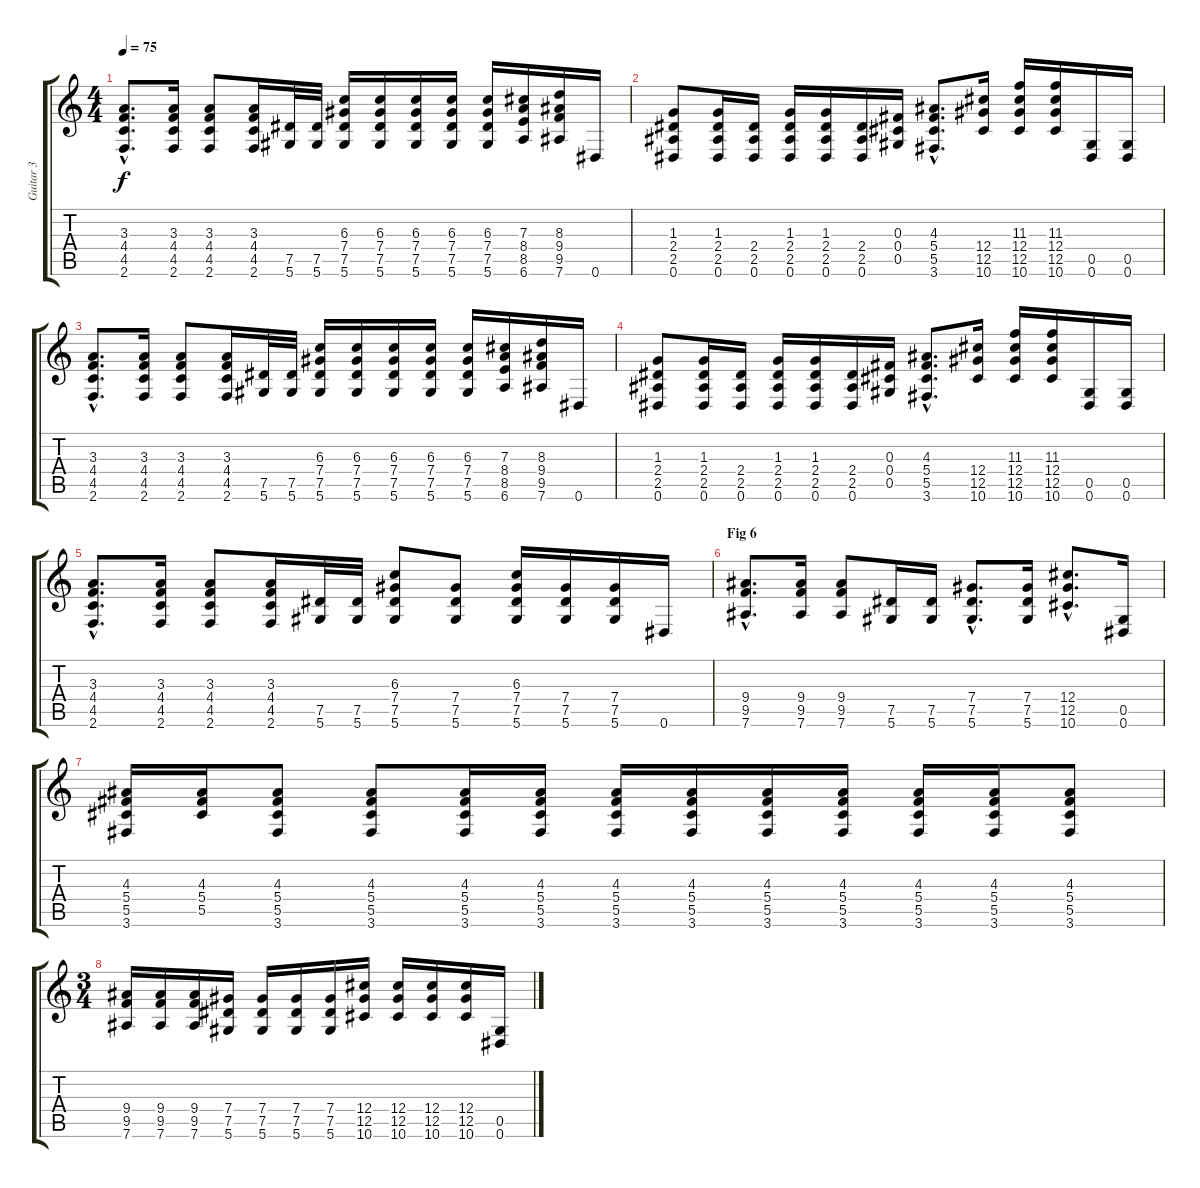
\track ("Guitar 3" "Guitar 3") {instrument overdrivenguitar}
\staff {score tabs}
\tuning (Eb4 Bb3 Gb3 Db3 Ab2 Eb2) {hide}
\ts (4 4)
\tempo 75
\clef g2
\ks c
(3.3{hac} 4.4{hac} 4.5{hac} 2.6{hac}).8{d dy f} (3.3 4.4 4.5 2.6).16 (3.3 4.4 4.5 2.6).8 (3.3 4.4 4.5 2.6).16 (7.5 5.6).32 (7.5 5.6).32 (6.3 7.4 7.5 5.6).16 (6.3 7.4 7.5 5.6).16 (6.3 7.4 7.5 5.6).16 (6.3 7.4 7.5 5.6).16 (6.3 7.4 7.5 5.6).16 (7.3 8.4 8.5 6.6).16 (8.3 9.4 9.5 7.6).16 0.6.16 |
(1.3 2.4 2.5 0.6).8 (1.3 2.4 2.5 0.6).16 (2.4 2.5 0.6).16 (1.3 2.4 2.5 0.6).16 (1.3 2.4 2.5 0.6).16 (2.4 2.5 0.6).16 (0.3 0.4 0.5).16 (4.3{hac} 5.4{hac} 5.5{hac} 3.6{hac}).8{d} (12.4 12.5 10.6).16 (11.3 12.4 12.5 10.6).16 (11.3 12.4 12.5 10.6).16 (0.5 0.6).16 (0.5 0.6).16 |
(3.3{hac} 4.4{hac} 4.5{hac} 2.6{hac}).8{d} (3.3 4.4 4.5 2.6).16 (3.3 4.4 4.5 2.6).8 (3.3 4.4 4.5 2.6).16 (7.5 5.6).32 (7.5 5.6).32 (6.3 7.4 7.5 5.6).16 (6.3 7.4 7.5 5.6).16 (6.3 7.4 7.5 5.6).16 (6.3 7.4 7.5 5.6).16 (6.3 7.4 7.5 5.6).16 (7.3 8.4 8.5 6.6).16 (8.3 9.4 9.5 7.6).16 0.6.16 |
(1.3 2.4 2.5 0.6).8 (1.3 2.4 2.5 0.6).16 (2.4 2.5 0.6).16 (1.3 2.4 2.5 0.6).16 (1.3 2.4 2.5 0.6).16 (2.4 2.5 0.6).16 (0.3 0.4 0.5).16 (4.3{hac} 5.4{hac} 5.5{hac} 3.6{hac}).8{d} (12.4 12.5 10.6).16 (11.3 12.4 12.5 10.6).16 (11.3 12.4 12.5 10.6).16 (0.5 0.6).16 (0.5 0.6).16 |
(3.3{hac} 4.4{hac} 4.5{hac} 2.6{hac}).8{d} (3.3 4.4 4.5 2.6).16 (3.3 4.4 4.5 2.6).8 (3.3 4.4 4.5 2.6).16 (7.5 5.6).32 (7.5 5.6).32 (6.3 7.4 7.5 5.6).8 (7.4 7.5 5.6).8 (6.3 7.4 7.5 5.6).16 (7.4 7.5 5.6).16 (7.4 7.5 5.6).16 0.6.16 |
\section ("" "Fig 6")
(9.4{hac} 9.5{hac} 7.6{hac}).8{d} (9.4 9.5 7.6).16 (9.4 9.5 7.6).8 (7.5 5.6).16 (7.5 5.6).16 (7.4{hac} 7.5{hac} 5.6{hac}).8{d} (7.4 7.5 5.6).16 (12.4{hac} 12.5{hac} 10.6{hac}).8{d} (0.5 0.6).16 |
(4.3 5.4 5.5 3.6).16 (4.3 5.4 5.5).16 (4.3 5.4 5.5 3.6).8 (4.3 5.4 5.5 3.6).8 (4.3 5.4 5.5 3.6).16 (4.3 5.4 5.5 3.6).16 (4.3 5.4 5.5 3.6).16 (4.3 5.4 5.5 3.6).16 (4.3 5.4 5.5 3.6).16 (4.3 5.4 5.5 3.6).16 (4.3 5.4 5.5 3.6).16 (4.3 5.4 5.5 3.6).16 (4.3 5.4 5.5 3.6).8 |
\ts (3 4)
(9.4 9.5 7.6).16 (9.4 9.5 7.6).16 (9.4 9.5 7.6).16 (7.4 7.5 5.6).16 (7.4 7.5 5.6).16 (7.4 7.5 5.6).16 (7.4 7.5 5.6).16 (12.4 12.5 10.6).16 (12.4 12.5 10.6).16 (12.4 12.5 10.6).16 (12.4 12.5 10.6).16 (0.5 0.6).16
